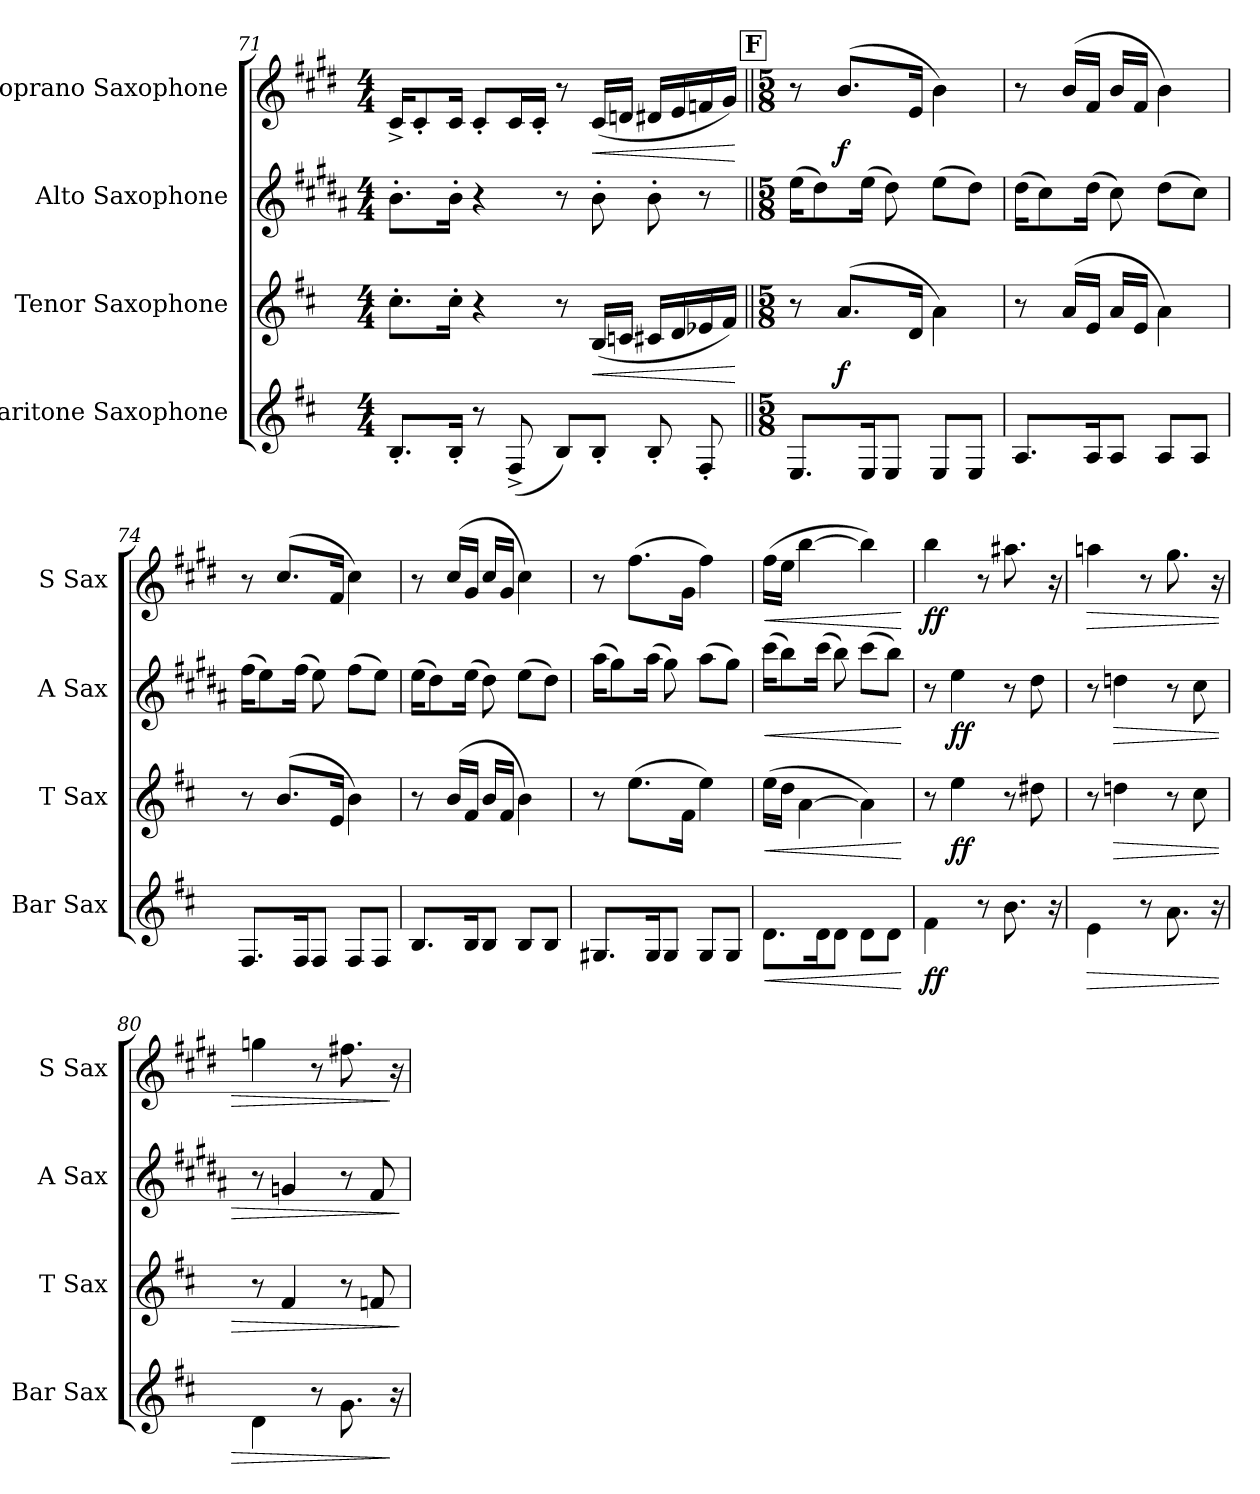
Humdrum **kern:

**kern	**dynam	**kern	**dynam	**kern	**dynam	**kern	**dynam
*part4	*part4	*part3	*part3	*part2	*part2	*part1	*part1
*staff4	*staff4	*staff3	*staff3	*staff2	*staff2	*staff1	*staff1
*I"Baritone Saxophone	*	*I"Tenor Saxophone	*	*I"Alto Saxophone	*	*I"Soprano Saxophone	*
*I'Bar Sax	*	*I'T Sax	*	*I'A Sax	*	*I'S Sax	*
*clefG2	*	*clefG2	*	*clefG2	*	*clefG2	*
*ITrd12c21	*	*ITrd8c14	*	*ITrd5c9	*	*ITrd1c2	*
*k[f#c#]	*	*k[f#c#]	*	*k[f#c#]	*	*k[f#c#]	*
*M4/4	*	*M4/4	*	*M4/4	*	*M4/4	*
=71	=71	=71	=71	=71	=71	=71	=71
8.BB'/L	.	8.c#'\L	.	8.d'\L	.	16B^/KL	.
.	.	.	.	.	.	8B'/	.
16BB'/Jk	.	16c#'\Jk	.	16d'\Jk	.	16B/Jk	.
8r	.	4r	.	4r	.	8B'/L	.
(<8FF#^/	.	.	.	.	.	16B/L	.
.	.	.	.	.	.	16B'/JJ	.
8BB/L)	.	8r	.	8r	.	8r	.
!	!	!	!LO:HP:b	!	!	!	!LO:HP:b
8BB'/J	.	(<16BB/LL	<	8d'\	.	(<16B/LL	<
.	.	16Cn/JJ	.	.	.	16cn/JJ	.
8BB'/	.	16C#X/LL	.	8d'\	.	16c#X/LL	.
.	.	16D/	.	.	.	16d/	.
8FF#'/	.	16E-X/	.	8r	.	16e-X/	.
.	.	16F#/JJ)	.	.	.	16f#/JJ)	.
.	.	.	[	.	.	.	[
!!LO:REH:place=s1:a:B:fs=14:t=F
=72||	=72||	=72||	=72||	=72||	=72||	=72||	=72||
*M5/8	*	*M5/8	*	*M5/8	*	*M5/8	*
8.EE/L	.	8r	.	(>16g\KL	.	8r	.
.	.	.	.	8f#\)	.	.	.
!	!	!	!LO:DY:b	!	!	!	!LO:DY:b
.	.	(<8.A/L	f	.	.	(>8.a/L	f
16EE/K	.	.	.	(>16g\Jk	.	.	.
8EE/J	.	.	.	8f#\)	.	.	.
.	.	16D/Jk	.	.	.	16d/Jk	.
8EE/L	.	4A\)	.	(>8g\L	.	4a\)	.
8EE/J	.	.	.	8f#\J)	.	.	.
=73	=73	=73	=73	=73	=73	=73	=73
8.AA/L	.	8r	.	(>16f#\KL	.	8r	.
.	.	.	.	8e\)	.	.	.
.	.	(<16A/LL	.	.	.	(>16a/LL	.
16AA/K	.	16E/JJ	.	(>16f#\Jk	.	16e/JJ	.
8AA/J	.	16A/LL	.	8e\)	.	16a/LL	.
.	.	16E/JJ	.	.	.	16e/JJ	.
8AA/L	.	4A\)	.	(>8f#\L	.	4a\)	.
8AA/J	.	.	.	8e\J)	.	.	.
!!LO:LB:g=z
=74	=74	=74	=74	=74	=74	=74	=74
8.FF#/L	.	8r	.	(>16a\KL	.	8r	.
.	.	.	.	8g\)	.	.	.
.	.	(<8.B/L	.	.	.	(>8.b/L	.
16FF#/K	.	.	.	(>16a\Jk	.	.	.
8FF#/J	.	.	.	8g\)	.	.	.
.	.	16E/Jk	.	.	.	16e/Jk	.
8FF#/L	.	4B\)	.	(>8a\L	.	4b\)	.
8FF#/J	.	.	.	8g\J)	.	.	.
=75	=75	=75	=75	=75	=75	=75	=75
8.BB/L	.	8r	.	(>16g\KL	.	8r	.
.	.	.	.	8f#\)	.	.	.
.	.	(<16B/LL	.	.	.	(>16b/LL	.
16BB/K	.	16F#/JJ	.	(>16g\Jk	.	16f#/JJ	.
8BB/J	.	16B/LL	.	8f#\)	.	16b/LL	.
.	.	16F#/JJ	.	.	.	16f#/JJ	.
8BB/L	.	4B\)	.	(>8g\L	.	4b\)	.
8BB/J	.	.	.	8f#\J)	.	.	.
=76	=76	=76	=76	=76	=76	=76	=76
8.GG#X/L	.	8r	.	(>16cc#\KL	.	8r	.
.	.	.	.	8b\)	.	.	.
.	.	(>8.e\L	.	.	.	(>8.ee\L	.
16GG#/K	.	.	.	(>16cc#\Jk	.	.	.
8GG#/J	.	.	.	8b\)	.	.	.
.	.	16F#\Jk	.	.	.	16f#\Jk	.
8GG#/L	.	4e\)	.	(>8cc#\L	.	4ee\)	.
8GG#/J	.	.	.	8b\J)	.	.	.
=77	=77	=77	=77	=77	=77	=77	=77
!	!LO:HP:b	!	!LO:HP:b	!	!LO:HP:b	!	!LO:HP:b
8.D\L	<	(>16e\LL	<	(>16ee\KL	<	(>16ee\LL	<
.	.	16d\JJ	.	8dd\)	.	16dd\JJ	.
.	.	[4A\	.	.	.	[4aa\	.
16D\K	.	.	.	(>16ee\Jk	.	.	.
8D\J	.	.	.	8dd\)	.	.	.
8D\L	.	4A\])	.	(>8ee\L	.	4aa\])	.
8D\J	.	.	.	8dd\J)	.	.	.
.	[	.	[	.	[	.	[
=78	=78	=78	=78	=78	=78	=78	=78
!	!LO:DY:b	!	!	!	!	!	!LO:DY:b
4F#\	ff	8r	.	8r	.	4aa\	ff
!	!	!	!LO:DY:b	!	!LO:DY:b	!	!
.	.	4e\	ff	4g\	ff	.	.
8r	.	.	.	.	.	8r	.
8.B\	.	8r	.	8r	.	8.gg#X\	.
.	.	8d#X\	.	8f#\	.	.	.
16r	.	.	.	.	.	16r	.
=79	=79	=79	=79	=79	=79	=79	=79
!	!LO:HP:b	!	!	!	!	!	!LO:HP:b
4E\	>	8r	.	8r	.	4ggn\	>
!	!	!	!LO:HP:b	!	!LO:HP:b	!	!
.	.	4dn\	>	4fn\	>	.	.
8r	.	.	.	.	.	8r	.
8.A\	.	8r	.	8r	.	8.ff#\	.
.	.	8c#\	.	8e\	.	.	.
16r	.	.	.	.	.	16r	.
!!LO:LB:g=z
=80	=80	=80	=80	=80	=80	=80	=80
4D\	.	8r	.	8r	.	4ffn\	.
.	.	4F#/	.	4B-X/	.	.	.
8r	.	.	.	.	.	8r	.
8.G\	.	8r	.	8r	.	8.een\	.
.	.	8Fn/	.	8A/	.	.	.
16r	]	.	.	.	.	16r	]
.	.	.	]	.	]	.	.
=	=	=	=	=	=	=	=
*-	*-	*-	*-	*-	*-	*-	*-
